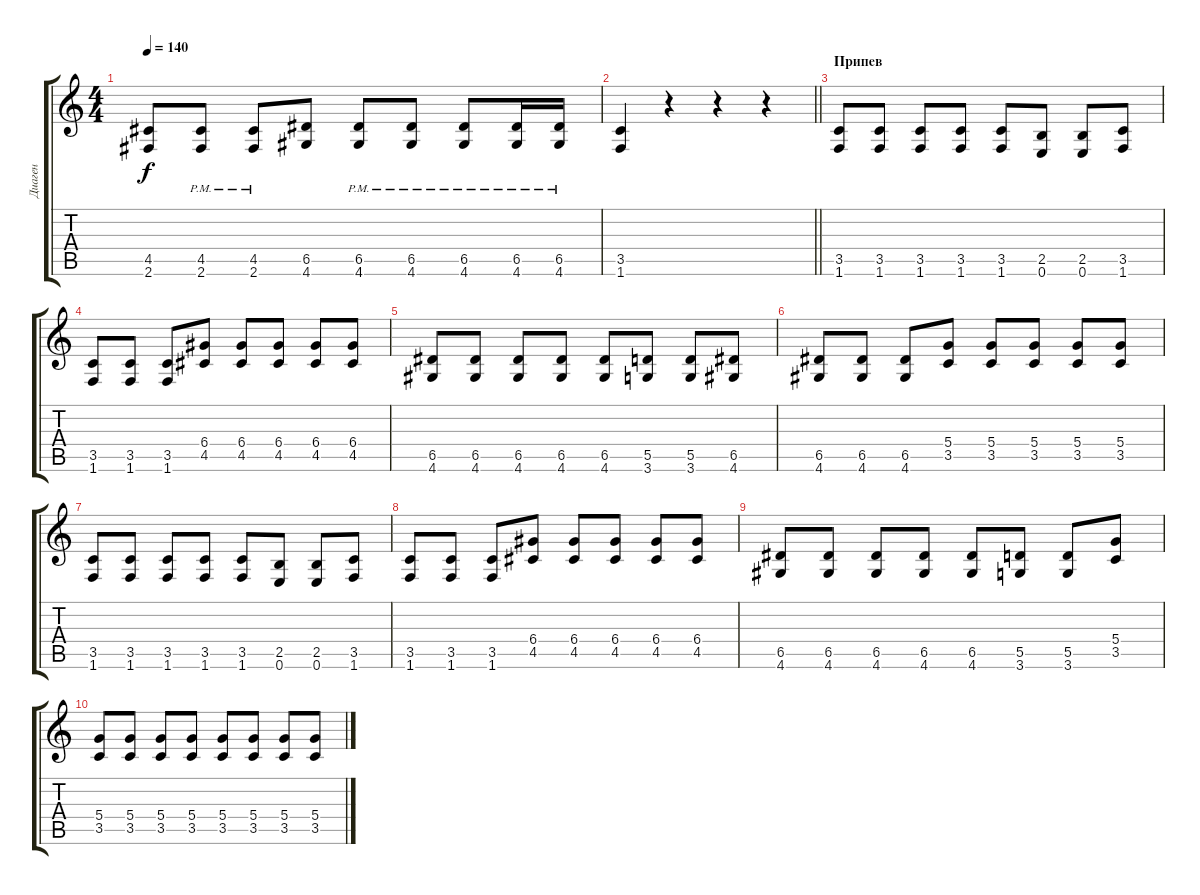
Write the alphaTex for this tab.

\track ("Диаген" "Диаген") {instrument distortionguitar}
\staff {score tabs}
\tuning (E4 B3 G3 D3 A2 E2) {hide}
\ts (4 4)
\tempo 140
\clef g2
\ks c
(4.5 2.6).8{dy f} (4.5{pm} 2.6{pm}).8 (4.5{pm} 2.6{pm}).8 (6.5 4.6).8 (6.5{pm} 4.6{pm}).8 (6.5{pm} 4.6{pm}).8 (6.5{pm} 4.6{pm}).8 (6.5{pm} 4.6{pm}).16 (6.5{pm} 4.6{pm}).16 |
\barLineRight lightlight
(3.5 1.6).4 r.4 r.4 r.4 |
\section ("" "Припев")
(3.5 1.6).8 (3.5 1.6).8 (3.5 1.6).8 (3.5 1.6).8 (3.5 1.6).8 (2.5 0.6).8 (2.5 0.6).8 (3.5 1.6).8 |
(3.5 1.6).8 (3.5 1.6).8 (3.5 1.6).8 (6.4 4.5).8 (6.4 4.5).8 (6.4 4.5).8 (6.4 4.5).8 (6.4 4.5).8 |
(6.5 4.6).8 (6.5 4.6).8 (6.5 4.6).8 (6.5 4.6).8 (6.5 4.6).8 (5.5 3.6).8 (5.5 3.6).8 (6.5 4.6).8 |
(6.5 4.6).8 (6.5 4.6).8 (6.5 4.6).8 (5.4 3.5).8 (5.4 3.5).8 (5.4 3.5).8 (5.4 3.5).8 (5.4 3.5).8 |
(3.5 1.6).8 (3.5 1.6).8 (3.5 1.6).8 (3.5 1.6).8 (3.5 1.6).8 (2.5 0.6).8 (2.5 0.6).8 (3.5 1.6).8 |
(3.5 1.6).8 (3.5 1.6).8 (3.5 1.6).8 (6.4 4.5).8 (6.4 4.5).8 (6.4 4.5).8 (6.4 4.5).8 (6.4 4.5).8 |
(6.5 4.6).8 (6.5 4.6).8 (6.5 4.6).8 (6.5 4.6).8 (6.5 4.6).8 (5.5 3.6).8 (5.5 3.6).8 (5.4 3.5).8 |
(5.4 3.5).8 (5.4 3.5).8 (5.4 3.5).8 (5.4 3.5).8 (5.4 3.5).8 (5.4 3.5).8 (5.4 3.5).8 (5.4 3.5).8
